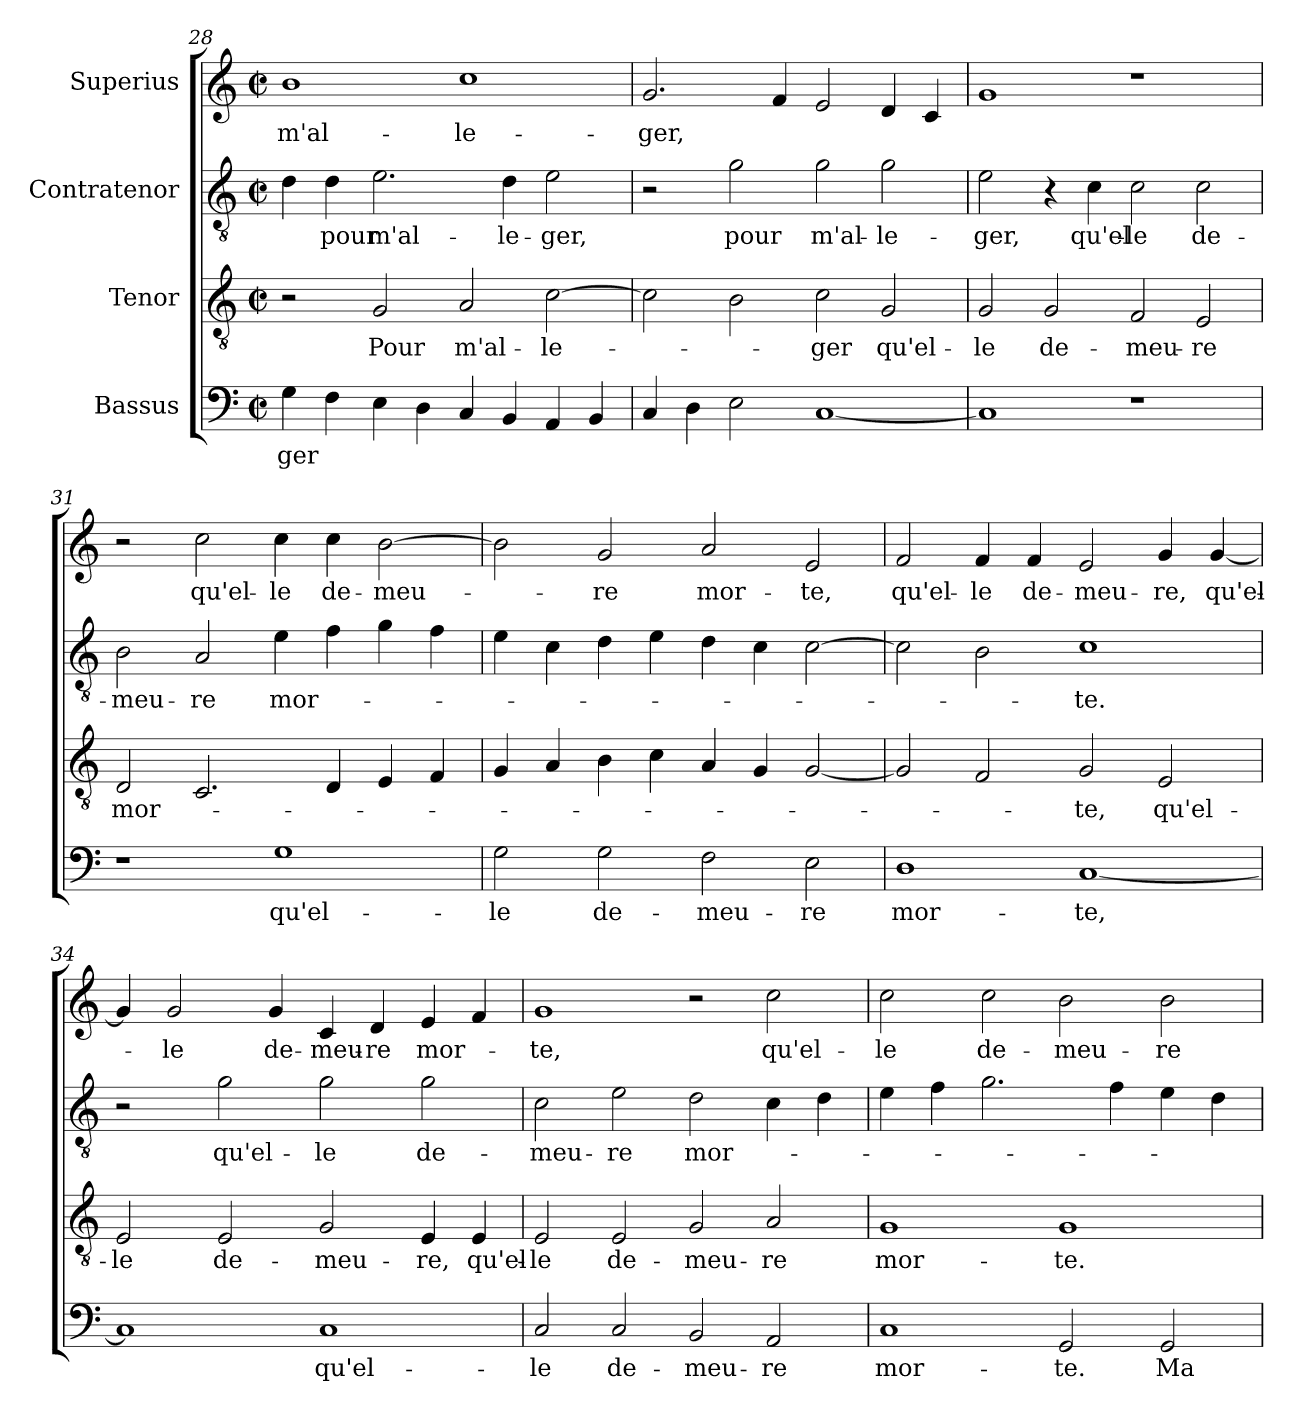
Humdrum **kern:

**kern	**text	**kern	**text	**kern	**text	**kern	**text
*part4	*part4	*part3	*part3	*part2	*part2	*part1	*part1
*staff4	*staff4	*staff3	*staff3	*staff2	*staff2	*staff1	*staff1
*I"Bassus	*	*I"Tenor	*	*I"Contratenor	*	*I"Superius	*
!!LO:LB:g=z
*clefF4	*	*clefGv2	*	*clefGv2	*	*clefG2	*
*k[]	*	*k[]	*	*k[]	*	*k[]	*
*C:	*	*C:	*	*C:	*	*C:	*
*M2/2	*	*M2/2	*	*M2/2	*	*M2/2	*
*met(c|)	*	*met(c|)	*	*met(c|)	*	*met(c|)	*
=28	=28	=28	=28	=28	=28	=28	=28
4G\	-ger	2r	.	4d\	.	1b\	m'al-
4F\	.	.	.	4d\	pour	.	.
4E\	.	2G/	Pour	2.e\	m'al-	.	.
4D\	.	.	.	.	.	.	.
4C/	.	2A/	m'al-	.	.	1cc\	-le-
4BB/	.	.	.	4d\	-le-	.	.
4AA/	.	[2c\	-le-	2e\	-ger,	.	.
4BB/	.	.	.	.	.	.	.
=29	=29	=29	=29	=29	=29	=29	=29
4C/	.	2c\]	.	2r	.	2.g/	-ger,
4D\	.	.	.	.	.	.	.
2E\	.	2B\	.	2g\	pour	.	.
.	.	.	.	.	.	4f/	.
[1C/	.	2c\	-ger	2g\	m'al-	2e/	.
.	.	2G/	qu'el-	2g\	-le-	4d/	.
.	.	.	.	.	.	4c/	.
=30	=30	=30	=30	=30	=30	=30	=30
1C/]	.	2G/	-le	2e\	-ger,	1g/	.
.	.	2G/	de-	4r	.	.	.
.	.	.	.	4c\	qu'el-	.	.
1r	.	2F/	-meu-	2c\	-le	1r	.
.	.	2E/	-re	2c\	de-	.	.
=31	=31	=31	=31	=31	=31	=31	=31
1r	.	2D/	mor-	2B\	-meu-	2r	.
.	.	2.C/	.	2A/	-re	2cc\	qu'el-
1G\	qu'el-	.	.	4e\	mor-	4cc\	-le
.	.	4D/	.	4f\	.	4cc\	de-
.	.	4E/	.	4g\	.	[2b\	-meu-
.	.	4F/	.	4f\	.	.	.
!!LO:LB:g=z
=32	=32	=32	=32	=32	=32	=32	=32
2G\	-le	4G/	.	4e\	.	2b\]	.
.	.	4A/	.	4c\	.	.	.
2G\	de-	4B\	.	4d\	.	2g/	-re
.	.	4c\	.	4e\	.	.	.
2F\	-meu-	4A/	.	4d\	.	2a/	mor-
.	.	4G/	.	4c\	.	.	.
2E\	-re	[2G/	.	[2c\	.	2e/	-te,
=33	=33	=33	=33	=33	=33	=33	=33
1D\	mor-	2G/]	.	2c\]	.	2f/	qu'el-
.	.	2F/	.	2B\	.	4f/	-le
.	.	.	.	.	.	4f/	de-
[1C/	-te,	2G/	-te,	1c\	-te.	2e/	-meu-
.	.	2E/	qu'el-	.	.	4g/	-re,
.	.	.	.	.	.	[4g/	qu'el-
=34	=34	=34	=34	=34	=34	=34	=34
1C/]	.	2E/	-le	2r	.	4g/]	.
.	.	.	.	.	.	2g/	-le
.	.	2E/	de-	2g\	qu'el-	.	.
.	.	.	.	.	.	4g/	de-
1C/	qu'el-	2G/	-meu-	2g\	-le	4c/	-meu-
.	.	.	.	.	.	4d/	-re
.	.	4E/	-re,	2g\	de-	4e/	mor-
.	.	4E/	qu'el-	.	.	4f/	.
=35	=35	=35	=35	=35	=35	=35	=35
2C/	-le	2E/	-le	2c\	-meu-	1g/	-te,
2C/	de-	2E/	de-	2e\	-re	.	.
2BB/	-meu-	2G/	-meu-	2d\	mor-	2r	.
2AA/	-re	2A/	-re	4c\	.	2cc\	qu'el-
.	.	.	.	4d\	.	.	.
!!LO:PB:g=z
=36	=36	=36	=36	=36	=36	=36	=36
1C/	mor-	1G/	mor-	4e\	.	2cc\	-le
.	.	.	.	4f\	.	.	.
.	.	.	.	2.g\	.	2cc\	de-
2GG/	-te.	1G/	-te.	.	.	2b\	-meu-
.	.	.	.	4f\	.	.	.
2GG/	Ma	.	.	4e\	.	2b\	-re
.	.	.	.	4d\	.	.	.
=	=	=	=	=	=	=	=
*-	*-	*-	*-	*-	*-	*-	*-
